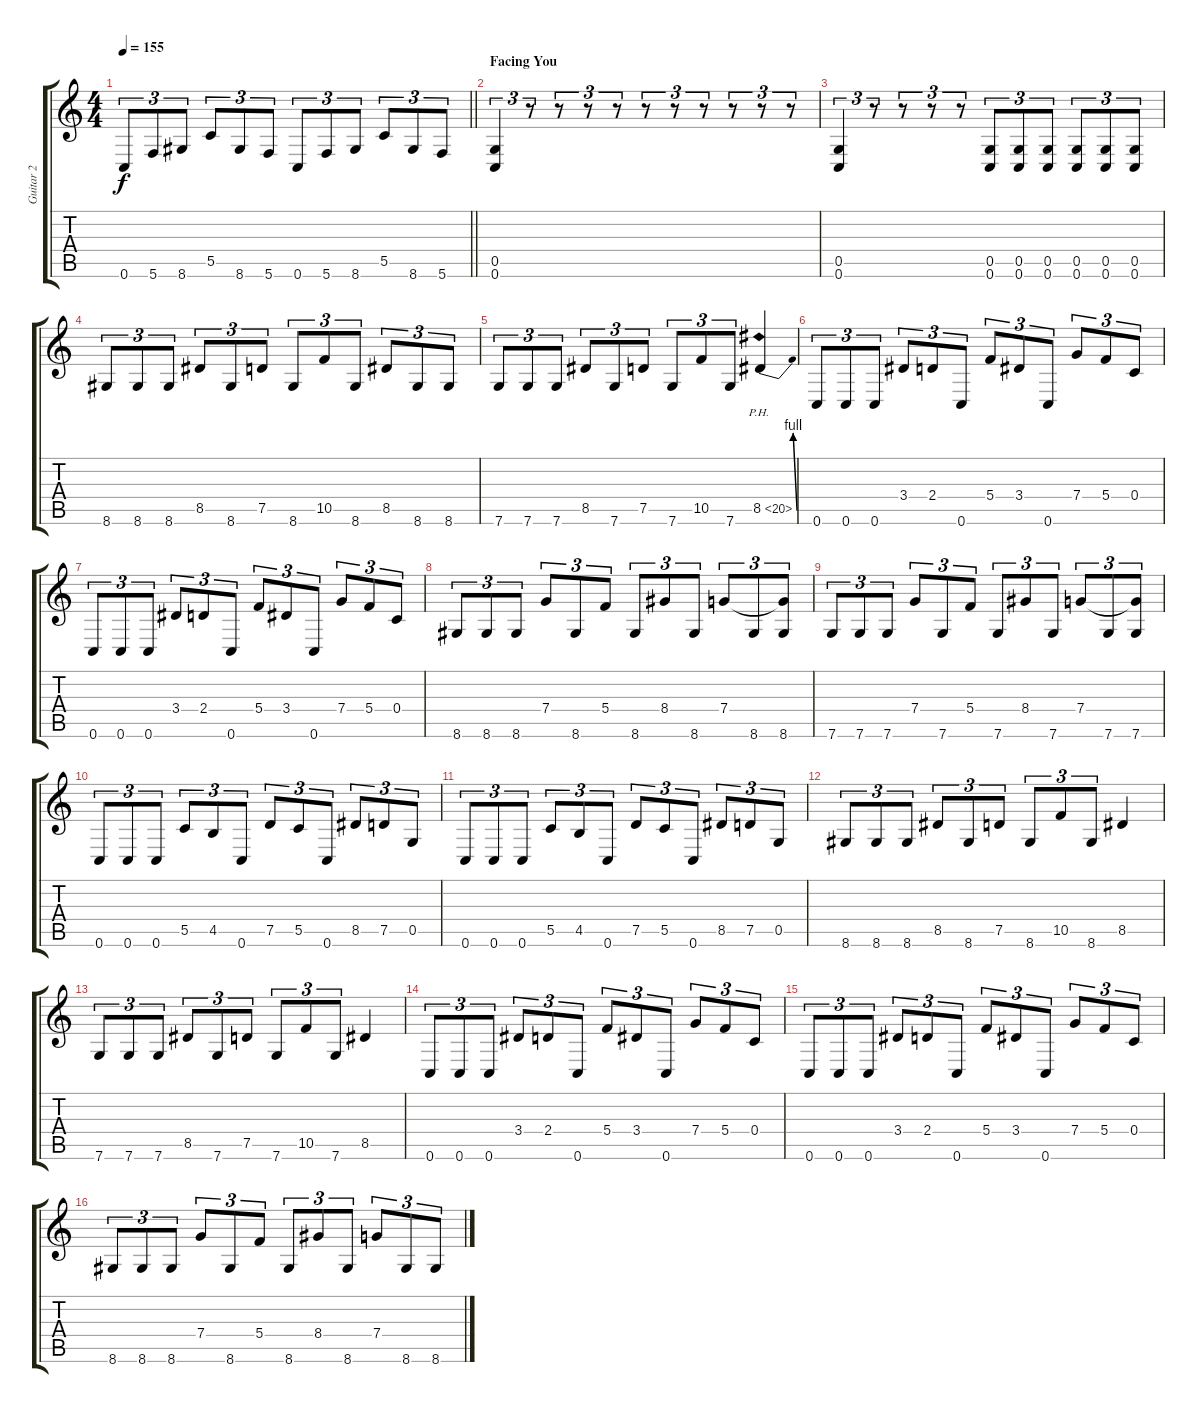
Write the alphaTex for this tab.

\track ("Guitar 2" "Guitar 2") {instrument overdrivenguitar}
\staff {score tabs}
\tuning (D4 A3 F3 C3 G2 C2) {hide}
\ts (4 4)
\tempo 155
\clef g2
\barLineRight lightlight
\ks c
0.6.8{tu (3 2) dy f} 5.6.8{tu (3 2)} 8.6.8{tu (3 2)} 5.5.8{tu (3 2)} 8.6.8{tu (3 2)} 5.6.8{tu (3 2)} 0.6.8{tu (3 2)} 5.6.8{tu (3 2)} 8.6.8{tu (3 2)} 5.5.8{tu (3 2)} 8.6.8{tu (3 2)} 5.6.8{tu (3 2)} |
\section ("" "Facing You")
(0.5 0.6).4{tu (3 2)} r.8{tu (3 2)} r.8{tu (3 2)} r.8{tu (3 2)} r.8{tu (3 2)} r.8{tu (3 2)} r.8{tu (3 2)} r.8{tu (3 2)} r.8{tu (3 2)} r.8{tu (3 2)} r.8{tu (3 2)} |
(0.5 0.6).4{tu (3 2)} r.8{tu (3 2)} r.8{tu (3 2)} r.8{tu (3 2)} r.8{tu (3 2)} (0.5 0.6).8{tu (3 2)} (0.5 0.6).8{tu (3 2)} (0.5 0.6).8{tu (3 2)} (0.5 0.6).8{tu (3 2)} (0.5 0.6).8{tu (3 2)} (0.5 0.6).8{tu (3 2)} |
8.6.8{tu (3 2)} 8.6.8{tu (3 2)} 8.6.8{tu (3 2)} 8.5.8{tu (3 2)} 8.6.8{tu (3 2)} 7.5.8{tu (3 2)} 8.6.8{tu (3 2)} 10.5.8{tu (3 2)} 8.6.8{tu (3 2)} 8.5.8{tu (3 2)} 8.6.8{tu (3 2)} 8.6.8{tu (3 2)} |
7.6.8{tu (3 2)} 7.6.8{tu (3 2)} 7.6.8{tu (3 2)} 8.5.8{tu (3 2)} 7.6.8{tu (3 2)} 7.5.8{tu (3 2)} 7.6.8{tu (3 2)} 10.5.8{tu (3 2)} 7.6.8{tu (3 2)} 8.5{be (bend 0 0 60 4) ph 12}.4 |
0.6.8{tu (3 2)} 0.6.8{tu (3 2)} 0.6.8{tu (3 2)} 3.4.8{tu (3 2)} 2.4.8{tu (3 2)} 0.6.8{tu (3 2)} 5.4.8{tu (3 2)} 3.4.8{tu (3 2)} 0.6.8{tu (3 2)} 7.4.8{tu (3 2)} 5.4.8{tu (3 2)} 0.4.8{tu (3 2)} |
0.6.8{tu (3 2)} 0.6.8{tu (3 2)} 0.6.8{tu (3 2)} 3.4.8{tu (3 2)} 2.4.8{tu (3 2)} 0.6.8{tu (3 2)} 5.4.8{tu (3 2)} 3.4.8{tu (3 2)} 0.6.8{tu (3 2)} 7.4.8{tu (3 2)} 5.4.8{tu (3 2)} 0.4.8{tu (3 2)} |
8.6.8{tu (3 2)} 8.6.8{tu (3 2)} 8.6.8{tu (3 2)} 7.4.8{tu (3 2)} 8.6.8{tu (3 2)} 5.4.8{tu (3 2)} 8.6.8{tu (3 2)} 8.4.8{tu (3 2)} 8.6.8{tu (3 2)} 7.4.8{tu (3 2)} 8.6.8{tu (3 2)} (7.4{t} 8.6).8{tu (3 2)} |
7.6.8{tu (3 2)} 7.6.8{tu (3 2)} 7.6.8{tu (3 2)} 7.4.8{tu (3 2)} 7.6.8{tu (3 2)} 5.4.8{tu (3 2)} 7.6.8{tu (3 2)} 8.4.8{tu (3 2)} 7.6.8{tu (3 2)} 7.4.8{tu (3 2)} 7.6.8{tu (3 2)} (7.4{t} 7.6).8{tu (3 2)} |
0.6.8{tu (3 2)} 0.6.8{tu (3 2)} 0.6.8{tu (3 2)} 5.5.8{tu (3 2)} 4.5.8{tu (3 2)} 0.6.8{tu (3 2)} 7.5.8{tu (3 2)} 5.5.8{tu (3 2)} 0.6.8{tu (3 2)} 8.5.8{tu (3 2)} 7.5.8{tu (3 2)} 0.5.8{tu (3 2)} |
0.6.8{tu (3 2)} 0.6.8{tu (3 2)} 0.6.8{tu (3 2)} 5.5.8{tu (3 2)} 4.5.8{tu (3 2)} 0.6.8{tu (3 2)} 7.5.8{tu (3 2)} 5.5.8{tu (3 2)} 0.6.8{tu (3 2)} 8.5.8{tu (3 2)} 7.5.8{tu (3 2)} 0.5.8{tu (3 2)} |
8.6.8{tu (3 2)} 8.6.8{tu (3 2)} 8.6.8{tu (3 2)} 8.5.8{tu (3 2)} 8.6.8{tu (3 2)} 7.5.8{tu (3 2)} 8.6.8{tu (3 2)} 10.5.8{tu (3 2)} 8.6.8{tu (3 2)} 8.5.4 |
7.6.8{tu (3 2)} 7.6.8{tu (3 2)} 7.6.8{tu (3 2)} 8.5.8{tu (3 2)} 7.6.8{tu (3 2)} 7.5.8{tu (3 2)} 7.6.8{tu (3 2)} 10.5.8{tu (3 2)} 7.6.8{tu (3 2)} 8.5.4 |
0.6.8{tu (3 2)} 0.6.8{tu (3 2)} 0.6.8{tu (3 2)} 3.4.8{tu (3 2)} 2.4.8{tu (3 2)} 0.6.8{tu (3 2)} 5.4.8{tu (3 2)} 3.4.8{tu (3 2)} 0.6.8{tu (3 2)} 7.4.8{tu (3 2)} 5.4.8{tu (3 2)} 0.4.8{tu (3 2)} |
0.6.8{tu (3 2)} 0.6.8{tu (3 2)} 0.6.8{tu (3 2)} 3.4.8{tu (3 2)} 2.4.8{tu (3 2)} 0.6.8{tu (3 2)} 5.4.8{tu (3 2)} 3.4.8{tu (3 2)} 0.6.8{tu (3 2)} 7.4.8{tu (3 2)} 5.4.8{tu (3 2)} 0.4.8{tu (3 2)} |
8.6.8{tu (3 2)} 8.6.8{tu (3 2)} 8.6.8{tu (3 2)} 7.4.8{tu (3 2)} 8.6.8{tu (3 2)} 5.4.8{tu (3 2)} 8.6.8{tu (3 2)} 8.4.8{tu (3 2)} 8.6.8{tu (3 2)} 7.4.8{tu (3 2)} 8.6.8{tu (3 2)} 8.6.8{tu (3 2)}
